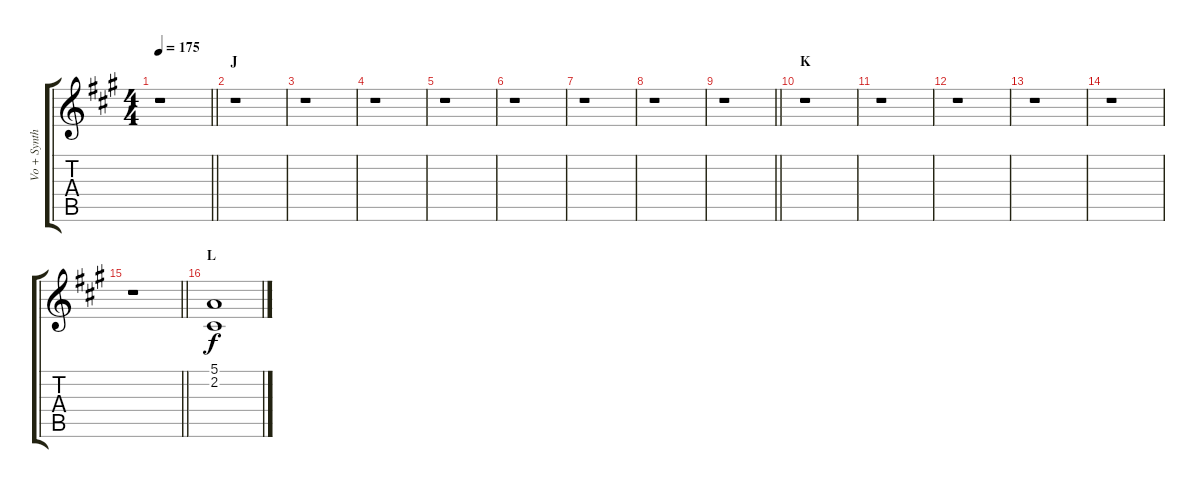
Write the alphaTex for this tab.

\track ("Vo + Synth." "Vo + Synth") {instrument lead6voice}
\staff {score tabs}
\tuning (E4 B3 G3 D3 A2 E2) {hide}
\ts (4 4)
\tempo 175
\clef g2
\barLineRight lightlight
\ks f#minor
r.1{dy f} |
\section ("" "J")
r.1 |
r.1 |
r.1 |
r.1 |
r.1 |
r.1 |
r.1 |
\barLineRight lightlight
r.1 |
\section ("" "K")
r.1 |
r.1 |
r.1 |
r.1 |
r.1 |
\barLineRight lightlight
r.1 |
\section ("" "L")
(5.1 2.2).1
